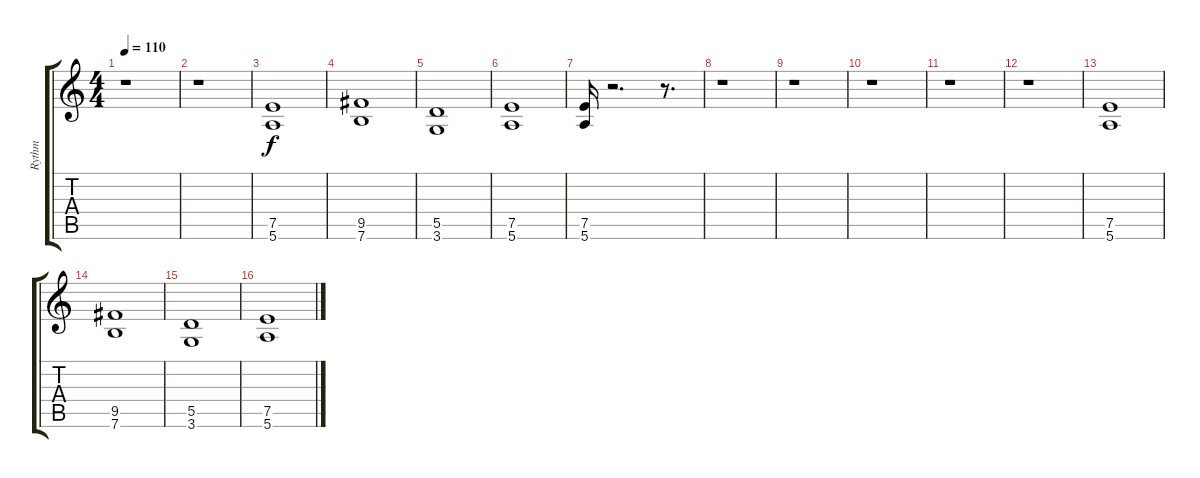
\track ("Rythm" "Rythm") {instrument overdrivenguitar}
\staff {score tabs}
\tuning (E4 B3 G3 D3 A2 E2) {hide}
\ts (4 4)
\tempo 110
\clef g2
\ks c
r.1{dy f} |
r.1 |
(7.5 5.6).1 |
(9.5 7.6).1 |
(5.5 3.6).1 |
(7.5 5.6).1 |
(7.5 5.6).16 r.2{d} r.8{d} |
r.1 |
r.1 |
r.1 |
r.1 |
r.1 |
(7.5 5.6).1 |
(9.5 7.6).1 |
(5.5 3.6).1 |
(7.5 5.6).1
